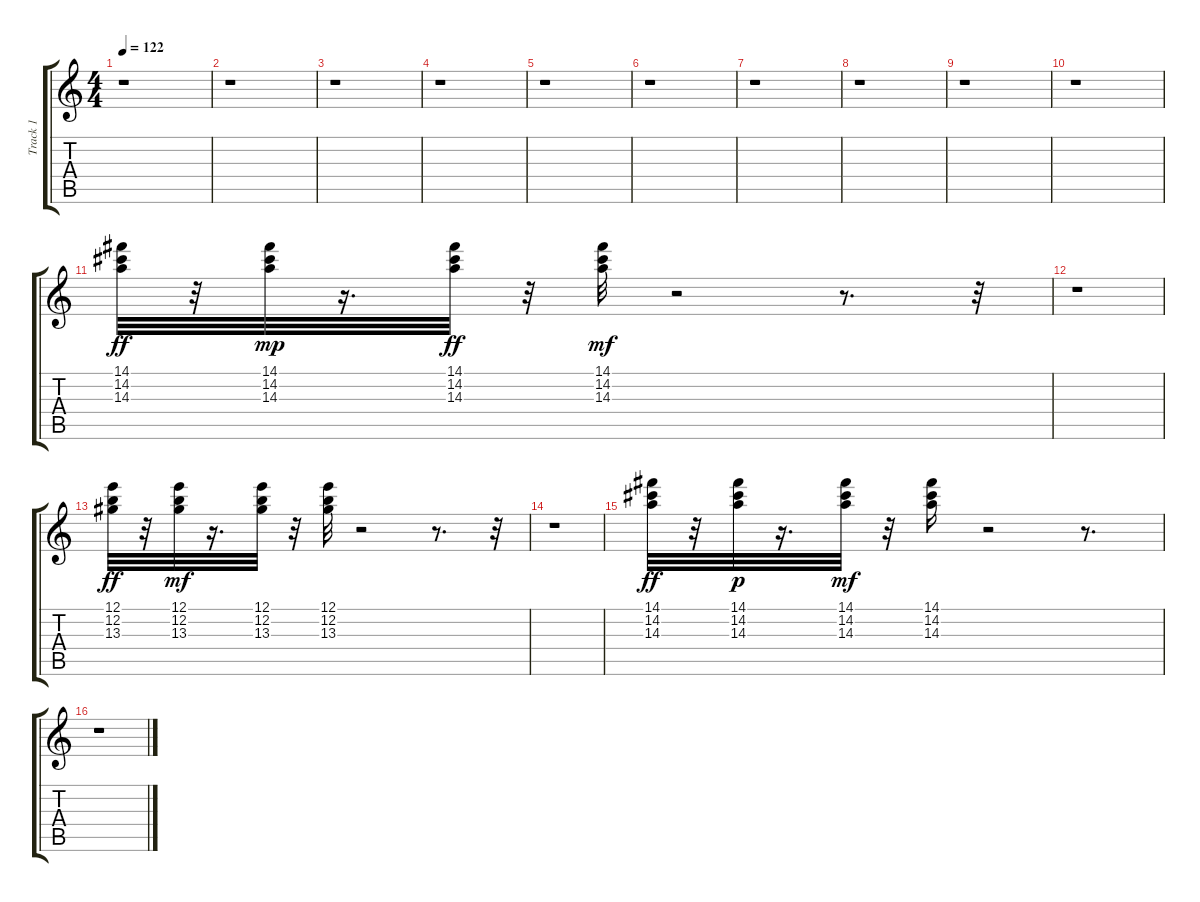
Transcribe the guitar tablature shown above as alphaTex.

\track ("Track 1" "Track 1") {instrument electricguitarclean}
\staff {score tabs}
\tuning (E4 B3 G3 D3 A2 E2) {hide}
\ts (4 4)
\tempo 122
\clef g2
\ks c
r.1{dy f} |
r.1 |
r.1 |
r.1 |
r.1 |
r.1 |
r.1 |
r.1 |
r.1 |
r.1 |
(14.1 14.2 14.3).32{dy ff} r.32 (14.1 14.2 14.3).32{dy mp} r.16{d} (14.1 14.2 14.3).32{dy ff} r.32 (14.1 14.2 14.3).32{dy mf} r.2 r.8{d} r.32 |
r.1 |
(12.1 12.2 13.3).32{dy ff} r.32 (12.1 12.2 13.3).32{dy mf} r.16{d} (12.1 12.2 13.3).32 r.32 (12.1 12.2 13.3).32 r.2 r.8{d} r.32 |
r.1 |
(14.1 14.2 14.3).32{dy ff} r.32 (14.1 14.2 14.3).32{dy p} r.16{d} (14.1 14.2 14.3).32{dy mf} r.32 (14.1 14.2 14.3).16 r.2 r.8{d} |
r.1
